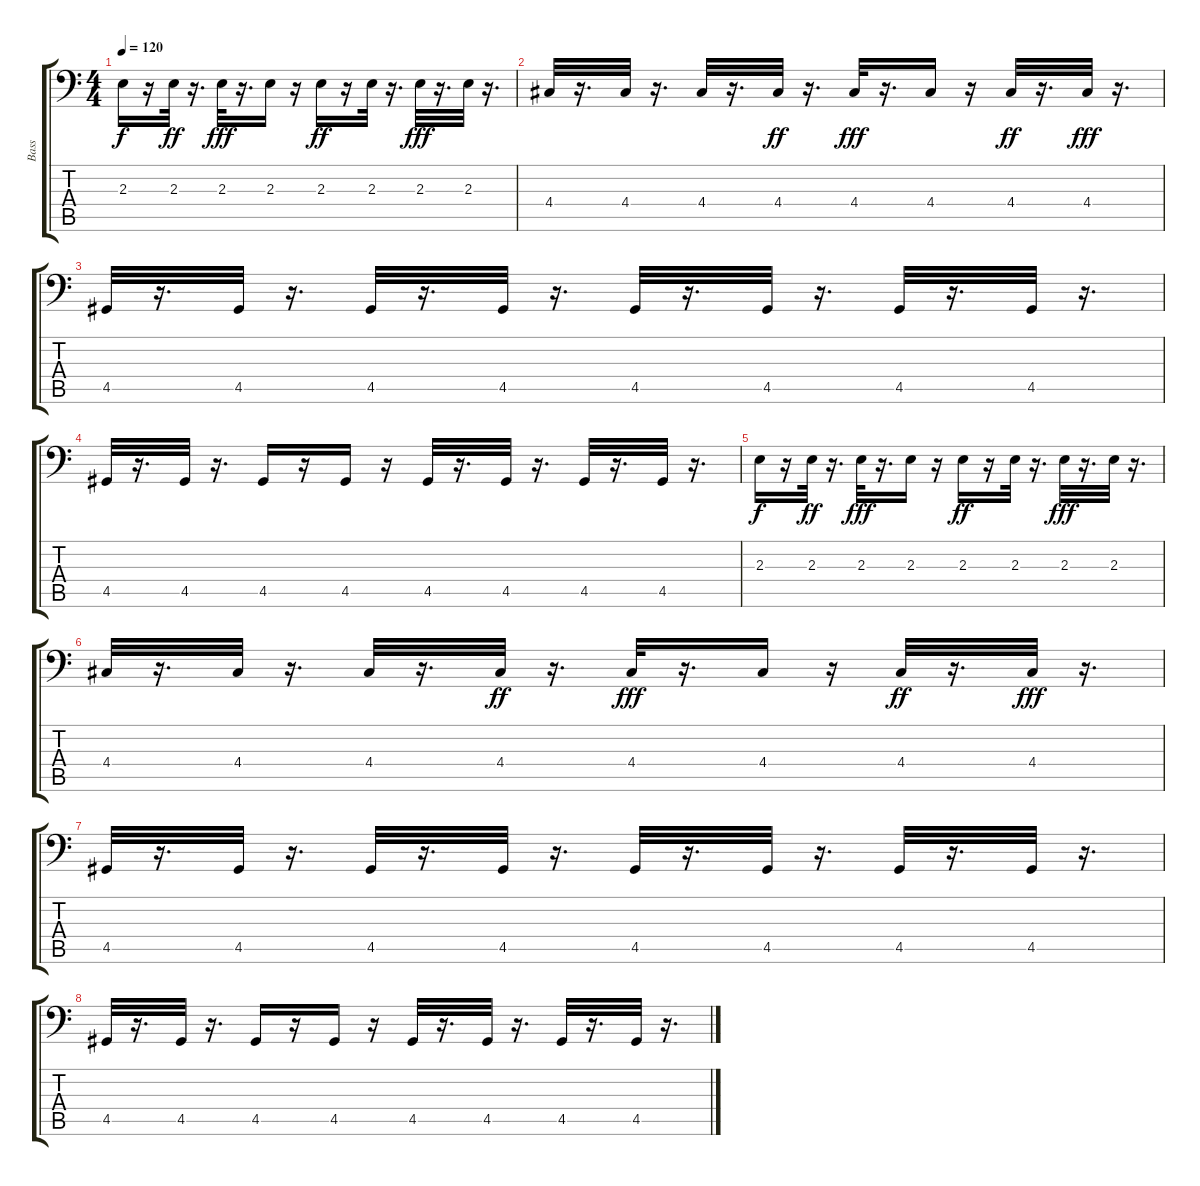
\track ("Bass" "Bass") {instrument electricbassfinger}
\staff {score tabs}
\tuning (C3 G2 D2 A1 E1 B0) {hide}
\ts (4 4)
\tempo 120
\clef f4
\ks c
2.3.16{dy f} r.16 2.3.32{dy ff} r.16{d} 2.3.32{dy fff} r.16{d} 2.3.16 r.16 2.3.16{dy ff} r.16 2.3.32 r.16{d} 2.3.32{dy fff} r.16{d} 2.3.32 r.16{d} |
4.4.32 r.16{d} 4.4.32 r.16{d} 4.4.32 r.16{d} 4.4.32{dy ff} r.16{d} 4.4.32{dy fff} r.16{d} 4.4.16 r.16 4.4.32{dy ff} r.16{d} 4.4.32{dy fff} r.16{d} |
4.5.32 r.16{d} 4.5.32 r.16{d} 4.5.32 r.16{d} 4.5.32 r.16{d} 4.5.32 r.16{d} 4.5.32 r.16{d} 4.5.32 r.16{d} 4.5.32 r.16{d} |
4.5.32 r.16{d} 4.5.32 r.16{d} 4.5.16 r.16 4.5.16 r.16 4.5.32 r.16{d} 4.5.32 r.16{d} 4.5.32 r.16{d} 4.5.32 r.16{d} |
2.3.16{dy f} r.16 2.3.32{dy ff} r.16{d} 2.3.32{dy fff} r.16{d} 2.3.16 r.16 2.3.16{dy ff} r.16 2.3.32 r.16{d} 2.3.32{dy fff} r.16{d} 2.3.32 r.16{d} |
4.4.32 r.16{d} 4.4.32 r.16{d} 4.4.32 r.16{d} 4.4.32{dy ff} r.16{d} 4.4.32{dy fff} r.16{d} 4.4.16 r.16 4.4.32{dy ff} r.16{d} 4.4.32{dy fff} r.16{d} |
4.5.32 r.16{d} 4.5.32 r.16{d} 4.5.32 r.16{d} 4.5.32 r.16{d} 4.5.32 r.16{d} 4.5.32 r.16{d} 4.5.32 r.16{d} 4.5.32 r.16{d} |
4.5.32 r.16{d} 4.5.32 r.16{d} 4.5.16 r.16 4.5.16 r.16 4.5.32 r.16{d} 4.5.32 r.16{d} 4.5.32 r.16{d} 4.5.32 r.16{d}
